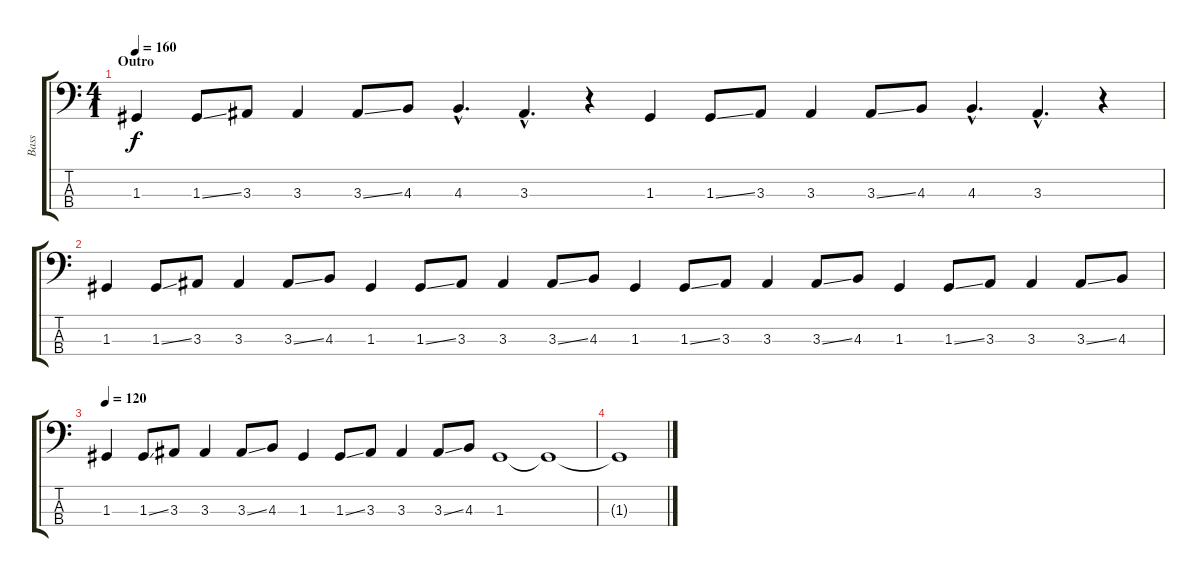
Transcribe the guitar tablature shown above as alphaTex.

\track ("Bass" "Bass") {instrument electricbasspick}
\staff {score tabs}
\tuning (F2 C2 G1 D1) {hide}
\ts (4 1)
\section ("" "Outro")
\tempo 160
\clef f4
\ks c
1.3.4{dy f} 1.3{ss}.8 3.3.8 3.3.4 3.3{ss}.8 4.3.8 4.3{hac}.4{d} 3.3{hac}.4{d} r.4 1.3.4 1.3{ss}.8 3.3.8 3.3.4 3.3{ss}.8 4.3.8 4.3{hac}.4{d} 3.3{hac}.4{d} r.4 |
1.3.4 1.3{ss}.8 3.3.8 3.3.4 3.3{ss}.8 4.3.8 1.3.4 1.3{ss}.8 3.3.8 3.3.4 3.3{ss}.8 4.3.8 1.3.4 1.3{ss}.8 3.3.8 3.3.4 3.3{ss}.8 4.3.8 1.3.4 1.3{ss}.8 3.3.8 3.3.4 3.3{ss}.8 4.3.8 |
\tempo 120
1.3.4 1.3{ss}.8 3.3.8 3.3.4 3.3{ss}.8 4.3.8 1.3.4 1.3{ss}.8 3.3.8 3.3.4 3.3{ss}.8 4.3.8 1.3.1 1.3{t}.1 |
1.3{t}.1
